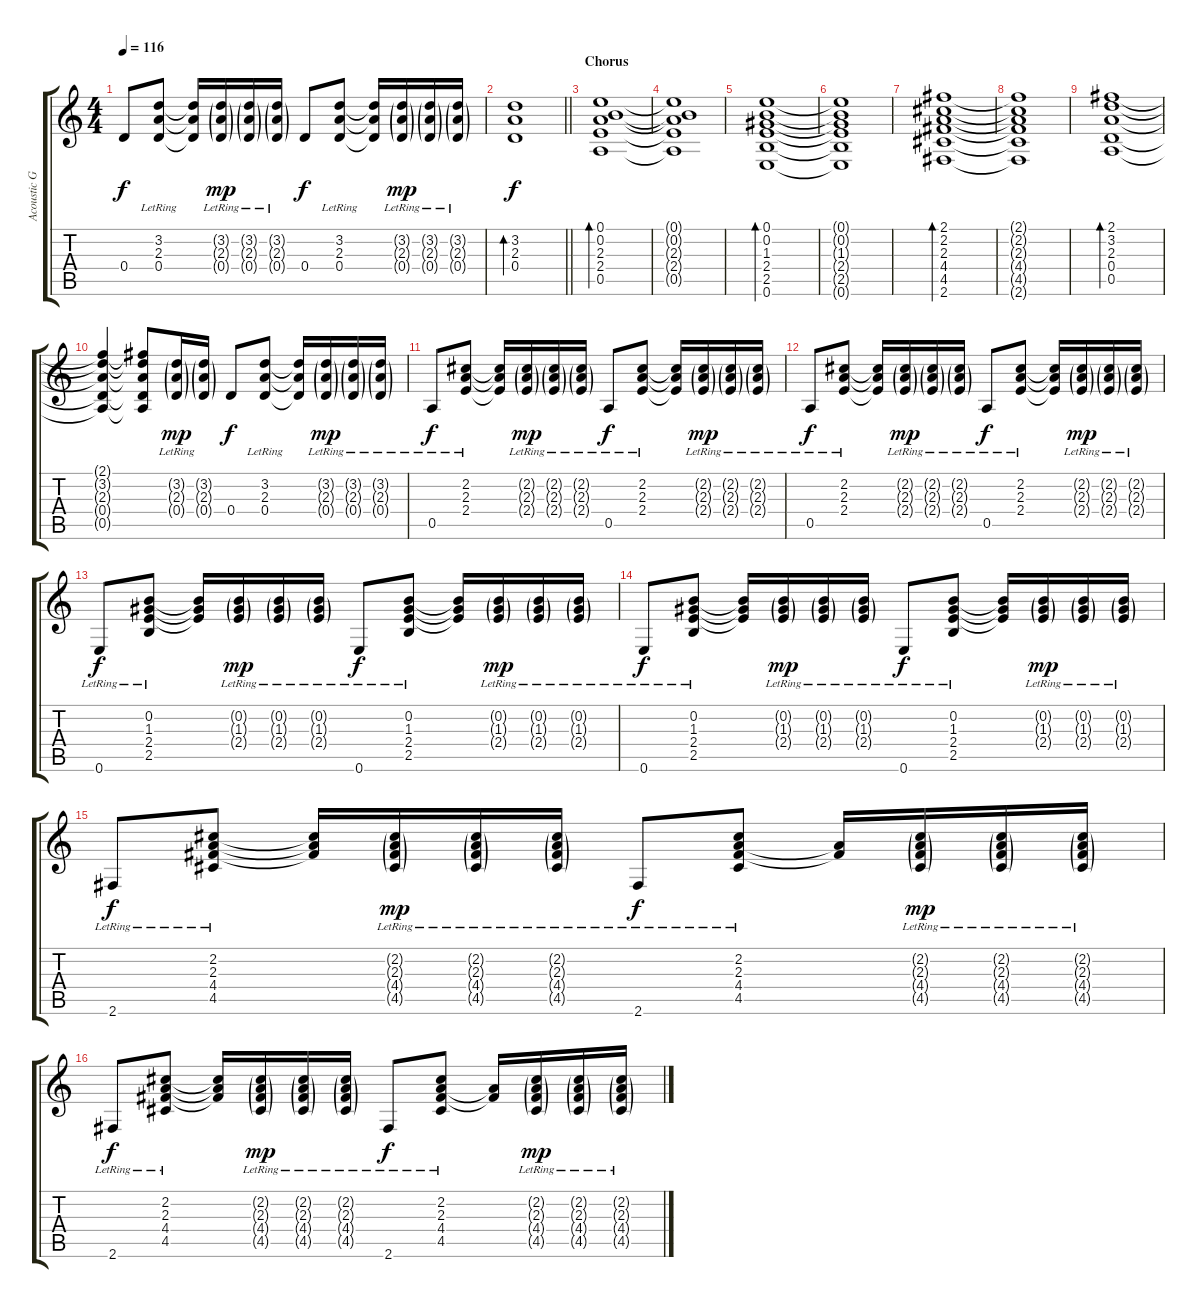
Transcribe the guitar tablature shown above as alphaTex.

\track ("Acoustic Guitar" "Acoustic G") {instrument acousticguitarsteel}
\staff {score tabs}
\tuning (E4 B3 G3 D3 A2 E2) {hide}
\ts (4 4)
\tempo 116
\clef g2
\ks c
0.4.8{dy f} (3.2{lr} 2.3 0.4{lr}).8 (3.2{t} 2.3{t} 0.4{t}).16 (3.2{g} 2.3{g} 0.4{g lr}).16{dy mp} (3.2{g} 2.3{g lr} 0.4{g}).16 (3.2{g} 2.3{g} 0.4{g lr}).16 0.4.8{dy f} (3.2{lr} 2.3 0.4{lr}).8 (3.2{t} 2.3{t} 0.4{t}).16 (3.2{g} 2.3{g} 0.4{g lr}).16{dy mp} (3.2{g} 2.3{g lr} 0.4{g}).16 (3.2{g} 2.3{g} 0.4{g lr}).16 |
\barLineRight lightlight
(3.2 2.3 0.4).1{bd 60 dy f} |
\section ("" "Chorus")
(0.1 0.2 2.3 2.4 0.5).1{bd 60} |
(0.1{t} 0.2{t} 2.3{t} 2.4{t} 0.5{t}).1 |
(0.1 0.2 1.3 2.4 2.5 0.6).1{bd 60} |
(0.1{t} 0.2{t} 1.3{t} 2.4{t} 2.5{t} 0.6{t}).1 |
(2.1 2.2 2.3 4.4 4.5 2.6).1{bd 60} |
(2.1{t} 2.2{t} 2.3{t} 4.4{t} 4.5{t} 2.6{t}).1 |
(2.1 3.2 2.3 0.4 0.5).1{bd 60} |
(2.1{t} 3.2{t} 2.3{t} 0.4{t} 0.5{t}).4 (2.1{t} 3.2{t} 2.3{t} 0.4{t} 0.5{t}).8 (3.2{g} 2.3{g lr} 0.4{g}).16{dy mp} (3.2{g} 2.3{g} 0.4{g lr}).16 0.4.8{dy f} (3.2{lr} 2.3 0.4{lr}).8 (3.2{t} 2.3{t} 0.4{t}).16 (3.2{g} 2.3{g} 0.4{g lr}).16{dy mp} (3.2{g} 2.3{g lr} 0.4{g}).16 (3.2{g} 2.3{g} 0.4{g lr}).16 |
0.5{lr}.8{dy f} (2.2{lr} 2.3 2.4{lr}).8 (2.2{t} 2.3{t} 2.4{t}).16 (2.2{g} 2.3{g} 2.4{g lr}).16{dy mp} (2.2{g} 2.3{g lr} 2.4{g}).16 (2.2{g} 2.3{g} 2.4{g lr}).16 0.5{lr}.8{dy f} (2.2{lr} 2.3 2.4{lr}).8 (2.2{t} 2.3{t} 2.4{t}).16 (2.2{g} 2.3{g} 2.4{g lr}).16{dy mp} (2.2{g} 2.3{g lr} 2.4{g}).16 (2.2{g} 2.3{g} 2.4{g lr}).16 |
0.5{lr}.8{dy f} (2.2{lr} 2.3 2.4{lr}).8 (2.2{t} 2.3{t} 2.4{t}).16 (2.2{g} 2.3{g} 2.4{g lr}).16{dy mp} (2.2{g} 2.3{g lr} 2.4{g}).16 (2.2{g} 2.3{g} 2.4{g lr}).16 0.5{lr}.8{dy f} (2.2{lr} 2.3 2.4{lr}).8 (2.2{t} 2.3{t} 2.4{t}).16 (2.2{g} 2.3{g} 2.4{g lr}).16{dy mp} (2.2{g} 2.3{g lr} 2.4{g}).16 (2.2{g} 2.3{g} 2.4{g lr}).16 |
0.6{lr}.8{dy f} (0.2{lr} 1.3{lr} 2.4{lr} 2.5{lr}).8 (0.2{t} 1.3{t} 2.4{t}).16 (0.2{g lr} 1.3{g lr} 2.4{g lr}).16{dy mp} (0.2{g lr} 1.3{g lr} 2.4{g lr}).16 (0.2{g lr} 1.3{g lr} 2.4{g lr}).16 0.6{lr}.8{dy f} (0.2{lr} 1.3{lr} 2.4{lr} 2.5{lr}).8 (0.2{t} 1.3{t} 2.4{t}).16 (0.2{g lr} 1.3{g lr} 2.4{g lr}).16{dy mp} (0.2{g lr} 1.3{g lr} 2.4{g lr}).16 (0.2{g lr} 1.3{g lr} 2.4{g lr}).16 |
0.6{lr}.8{dy f} (0.2{lr} 1.3{lr} 2.4{lr} 2.5{lr}).8 (0.2{t} 1.3{t} 2.4{t}).16 (0.2{g lr} 1.3{g lr} 2.4{g lr}).16{dy mp} (0.2{g lr} 1.3{g lr} 2.4{g lr}).16 (0.2{g lr} 1.3{g lr} 2.4{g lr}).16 0.6{lr}.8{dy f} (0.2{lr} 1.3{lr} 2.4{lr} 2.5{lr}).8 (0.2{t} 1.3{t} 2.4{t}).16 (0.2{g lr} 1.3{g lr} 2.4{g lr}).16{dy mp} (0.2{g lr} 1.3{g lr} 2.4{g lr}).16 (0.2{g lr} 1.3{g lr} 2.4{g lr}).16 |
2.6{lr}.8{dy f} (2.2{lr} 2.3{lr} 4.4{lr} 4.5{lr}).8 (2.2{t} 2.3{t} 4.4{t}).16 (2.2{g lr} 2.3{g lr} 4.4{g lr} 4.5{g lr}).16{dy mp} (2.2{g lr} 2.3{g lr} 4.4{g lr} 4.5{g lr}).16 (2.2{g lr} 2.3{g lr} 4.4{g lr} 4.5{g lr}).16 2.6{lr}.8{dy f} (2.2{lr} 2.3{lr} 4.4{lr} 4.5{lr}).8 (2.3{t} 4.4{t}).16 (2.2{g lr} 2.3{g lr} 4.4{g lr} 4.5{g lr}).16{dy mp} (2.2{g lr} 2.3{g lr} 4.4{g lr} 4.5{g lr}).16 (2.2{g lr} 2.3{g lr} 4.4{g lr} 4.5{g lr}).16 |
2.6{lr}.8{dy f} (2.2{lr} 2.3{lr} 4.4{lr} 4.5{lr}).8 (2.2{t} 2.3{t} 4.4{t}).16 (2.2{g lr} 2.3{g lr} 4.4{g lr} 4.5{g lr}).16{dy mp} (2.2{g lr} 2.3{g lr} 4.4{g lr} 4.5{g lr}).16 (2.2{g lr} 2.3{g lr} 4.4{g lr} 4.5{g lr}).16 2.6{lr}.8{dy f} (2.2{lr} 2.3{lr} 4.4{lr} 4.5{lr}).8 (2.3{t} 4.4{t}).16 (2.2{g lr} 2.3{g lr} 4.4{g lr} 4.5{g lr}).16{dy mp} (2.2{g lr} 2.3{g lr} 4.4{g lr} 4.5{g lr}).16 (2.2{g lr} 2.3{g lr} 4.4{g lr} 4.5{g lr}).16
